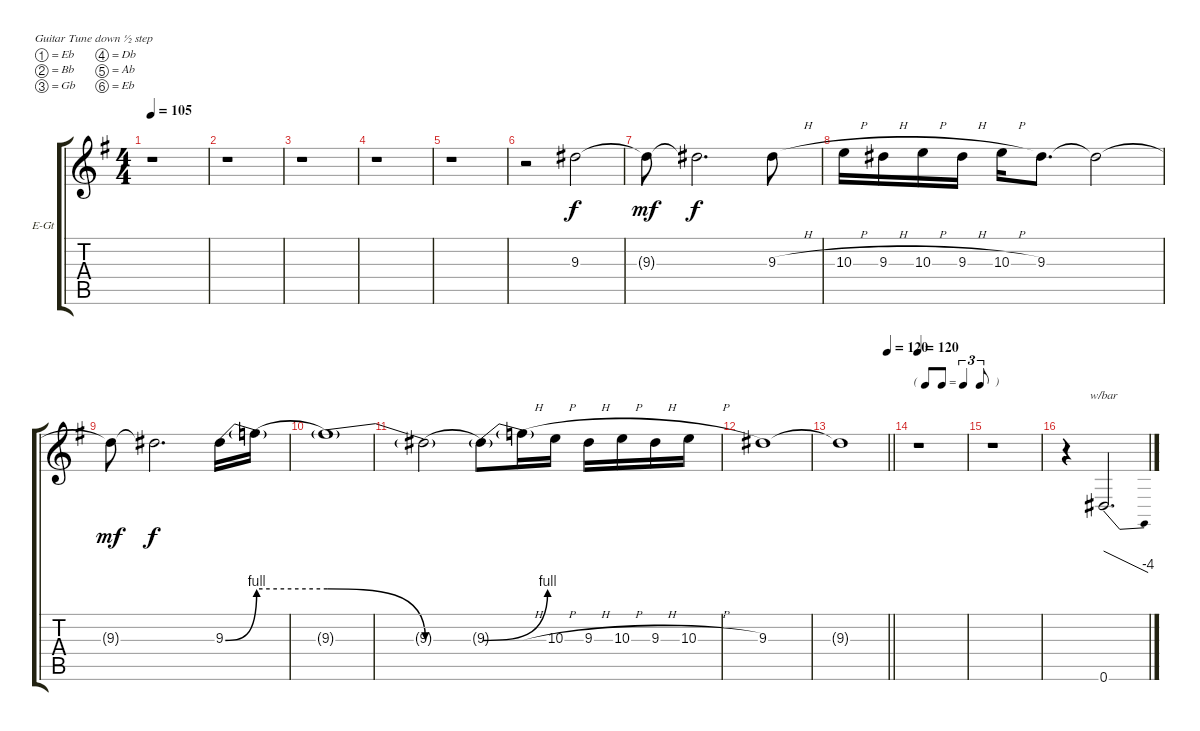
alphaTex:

\bracketExtendMode groupsimilarinstruments
\firstSystemTrackNameOrientation horizontal
\otherSystemsTrackNameOrientation horizontal
\track ("G2" "E-Gt") {instrument overdrivenguitar}
\staff {score tabs}
\tuning (Eb4 Bb3 Gb3 Db3 Ab2 Eb2)
\ts (4 4)
\tempo 105
\clef g2
\ks g
r.1{dy f} |
r.1 |
r.1 |
r.1 |
r.1 |
r.2 9.3.2 |
9.3{t}.8{dy mf} 9.3{t}.2{d dy f} 9.3{h}.8 |
10.3{h}.16 9.3{h}.16 10.3{h}.16 9.3{h}.16 10.3{h}.16 9.3.8{d} 9.3{t}.2 |
9.3{t}.8{dy mf} 9.3{t}.2{d dy f} 9.3{be (bend 0 0 60 4)}.16 9.3{be (hold 0 4 60 4) t}.16 |
9.3{be (release 0 4 60 0) t}.1 |
9.3{be (hold 0 0 60 0) t}.2 9.3{be (bend 0 0 60 4) t}.8 9.3{h t}.16 10.3{h}.16 9.3{h}.16 10.3{h}.16 9.3{h}.16 10.3{h}.16 |
9.3.1 |
\tempo (120 1)
\barLineRight lightlight
9.3{t}.1 |
\tf triplet8th
\section ("" " ")
\tempo 120
r.1 |
r.1 |
r.4 0.6.2{d tbe (dive default 0 0 60 -16)}
